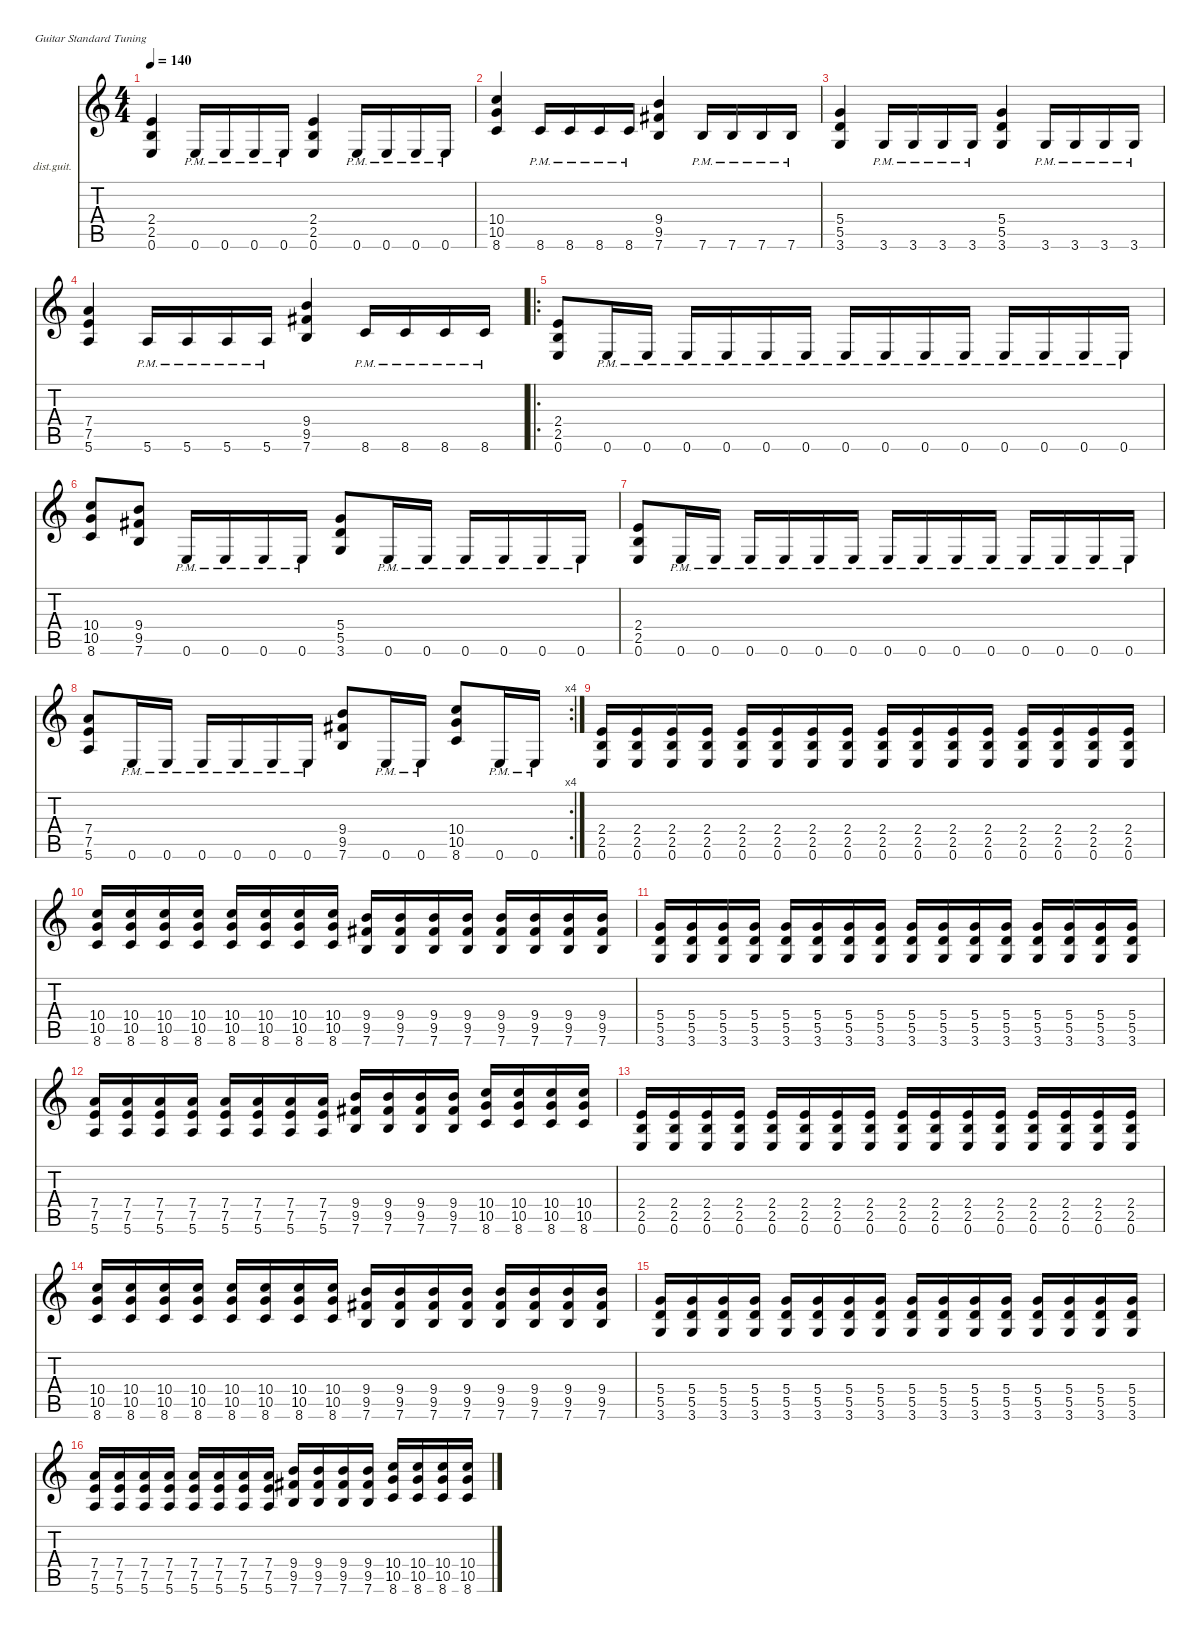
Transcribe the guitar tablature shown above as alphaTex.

\defaultSystemsLayout 4
\hideDynamics
\bracketExtendMode nobrackets
\firstSystemTrackNameOrientation horizontal
\otherSystemsTrackNameOrientation horizontal
\track ("Rythm Guitar" "dist.guit.") {instrument distortionguitar}
\staff {score tabs}
\tuning (E4 B3 G3 D3 A2 E2)
\ts (4 4)
\tempo 140
\clef g2
\ks c
(0.6 2.5 2.4).4{dy mf} 0.6{pm}.16 0.6{pm}.16 0.6{pm}.16 0.6{pm}.16 (0.6 2.5 2.4).4 0.6{pm}.16 0.6{pm}.16 0.6{pm}.16 0.6{pm}.16 |
(8.6 10.5 10.4).4 8.6{pm}.16 8.6{pm}.16 8.6{pm}.16 8.6{pm}.16 (7.6 9.5{acc #} 9.4).4 7.6{pm}.16 7.6{pm}.16 7.6{pm}.16 7.6{pm}.16 |
(3.6 5.5 5.4).4 3.6{pm}.16 3.6{pm}.16 3.6{pm}.16 3.6{pm}.16 (3.6 5.5 5.4).4 3.6{pm}.16 3.6{pm}.16 3.6{pm}.16 3.6{pm}.16 |
(5.6 7.5 7.4).4 5.6{pm}.16 5.6{pm}.16 5.6{pm}.16 5.6{pm}.16 (7.6 9.5{acc #} 9.4).4 8.6{pm}.16 8.6{pm}.16 8.6{pm}.16 8.6{pm}.16 |
\ro
(0.6 2.5 2.4).8 0.6{pm}.16 0.6{pm}.16 0.6{pm}.16 0.6{pm}.16 0.6{pm}.16 0.6{pm}.16 0.6{pm}.16 0.6{pm}.16 0.6{pm}.16 0.6{pm}.16 0.6{pm}.16 0.6{pm}.16 0.6{pm}.16 0.6{pm}.16 |
(8.6 10.5 10.4).8 (7.6 9.5{acc #} 9.4).8 0.6{pm}.16 0.6{pm}.16 0.6{pm}.16 0.6{pm}.16 (3.6 5.5 5.4).8 0.6{pm}.16 0.6{pm}.16 0.6{pm}.16 0.6{pm}.16 0.6{pm}.16 0.6{pm}.16 |
(0.6 2.5 2.4).8 0.6{pm}.16 0.6{pm}.16 0.6{pm}.16 0.6{pm}.16 0.6{pm}.16 0.6{pm}.16 0.6{pm}.16 0.6{pm}.16 0.6{pm}.16 0.6{pm}.16 0.6{pm}.16 0.6{pm}.16 0.6{pm}.16 0.6{pm}.16 |
\rc 4
(5.6 7.5 7.4).8 0.6{pm}.16 0.6{pm}.16 0.6{pm}.16 0.6{pm}.16 0.6{pm}.16 0.6{pm}.16 (7.6 9.5{acc #} 9.4).8 0.6{pm}.16 0.6{pm}.16 (8.6 10.5 10.4).8 0.6{pm}.16 0.6{pm}.16 |
(0.6 2.5 2.4).16 (0.6 2.5 2.4).16 (0.6 2.5 2.4).16 (2.4 2.5 0.6).16 (0.6 2.5 2.4).16 (0.6 2.5 2.4).16 (0.6 2.5 2.4).16 (2.4 2.5 0.6).16 (0.6 2.5 2.4).16 (0.6 2.5 2.4).16 (0.6 2.5 2.4).16 (2.4 2.5 0.6).16 (0.6 2.5 2.4).16 (0.6 2.5 2.4).16 (0.6 2.5 2.4).16 (2.4 2.5 0.6).16 |
(8.6 10.5 10.4).16 (8.6 10.5 10.4).16 (8.6 10.5 10.4).16 (8.6 10.5 10.4).16 (8.6 10.5 10.4).16 (8.6 10.5 10.4).16 (8.6 10.5 10.4).16 (8.6 10.5 10.4).16 (7.6 9.5{acc #} 9.4).16 (7.6 9.5{acc #} 9.4).16 (7.6 9.5{acc #} 9.4).16 (7.6 9.5{acc #} 9.4).16 (7.6 9.5{acc #} 9.4).16 (7.6 9.5{acc #} 9.4).16 (7.6 9.5{acc #} 9.4).16 (7.6 9.5{acc #} 9.4).16 |
(3.6 5.5 5.4).16 (3.6 5.5 5.4).16 (3.6 5.5 5.4).16 (3.6 5.5 5.4).16 (3.6 5.5 5.4).16 (3.6 5.5 5.4).16 (3.6 5.5 5.4).16 (3.6 5.5 5.4).16 (3.6 5.5 5.4).16 (3.6 5.5 5.4).16 (3.6 5.5 5.4).16 (3.6 5.5 5.4).16 (3.6 5.5 5.4).16 (3.6 5.5 5.4).16 (3.6 5.5 5.4).16 (3.6 5.5 5.4).16 |
(5.6 7.5 7.4).16 (5.6 7.5 7.4).16 (5.6 7.5 7.4).16 (5.6 7.5 7.4).16 (5.6 7.5 7.4).16 (5.6 7.5 7.4).16 (5.6 7.5 7.4).16 (5.6 7.5 7.4).16 (7.6 9.5{acc #} 9.4).16 (7.6 9.5{acc #} 9.4).16 (7.6 9.5{acc #} 9.4).16 (7.6 9.5{acc #} 9.4).16 (8.6 10.5 10.4).16 (8.6 10.5 10.4).16 (8.6 10.5 10.4).16 (8.6 10.5 10.4).16 |
(0.6 2.5 2.4).16 (0.6 2.5 2.4).16 (0.6 2.5 2.4).16 (2.4 2.5 0.6).16 (0.6 2.5 2.4).16 (0.6 2.5 2.4).16 (0.6 2.5 2.4).16 (2.4 2.5 0.6).16 (0.6 2.5 2.4).16 (0.6 2.5 2.4).16 (0.6 2.5 2.4).16 (2.4 2.5 0.6).16 (0.6 2.5 2.4).16 (0.6 2.5 2.4).16 (0.6 2.5 2.4).16 (2.4 2.5 0.6).16 |
(8.6 10.5 10.4).16 (8.6 10.5 10.4).16 (8.6 10.5 10.4).16 (8.6 10.5 10.4).16 (8.6 10.5 10.4).16 (8.6 10.5 10.4).16 (8.6 10.5 10.4).16 (8.6 10.5 10.4).16 (7.6 9.5{acc #} 9.4).16 (7.6 9.5{acc #} 9.4).16 (7.6 9.5{acc #} 9.4).16 (7.6 9.5{acc #} 9.4).16 (7.6 9.5{acc #} 9.4).16 (7.6 9.5{acc #} 9.4).16 (7.6 9.5{acc #} 9.4).16 (7.6 9.5{acc #} 9.4).16 |
(3.6 5.5 5.4).16 (3.6 5.5 5.4).16 (3.6 5.5 5.4).16 (3.6 5.5 5.4).16 (3.6 5.5 5.4).16 (3.6 5.5 5.4).16 (3.6 5.5 5.4).16 (3.6 5.5 5.4).16 (3.6 5.5 5.4).16 (3.6 5.5 5.4).16 (3.6 5.5 5.4).16 (3.6 5.5 5.4).16 (3.6 5.5 5.4).16 (3.6 5.5 5.4).16 (3.6 5.5 5.4).16 (3.6 5.5 5.4).16 |
(5.6 7.5 7.4).16 (5.6 7.5 7.4).16 (5.6 7.5 7.4).16 (5.6 7.5 7.4).16 (5.6 7.5 7.4).16 (5.6 7.5 7.4).16 (5.6 7.5 7.4).16 (5.6 7.5 7.4).16 (7.6 9.5{acc #} 9.4).16 (7.6 9.5{acc #} 9.4).16 (7.6 9.5{acc #} 9.4).16 (7.6 9.5{acc #} 9.4).16 (8.6 10.5 10.4).16 (8.6 10.5 10.4).16 (8.6 10.5 10.4).16 (8.6 10.5 10.4).16
